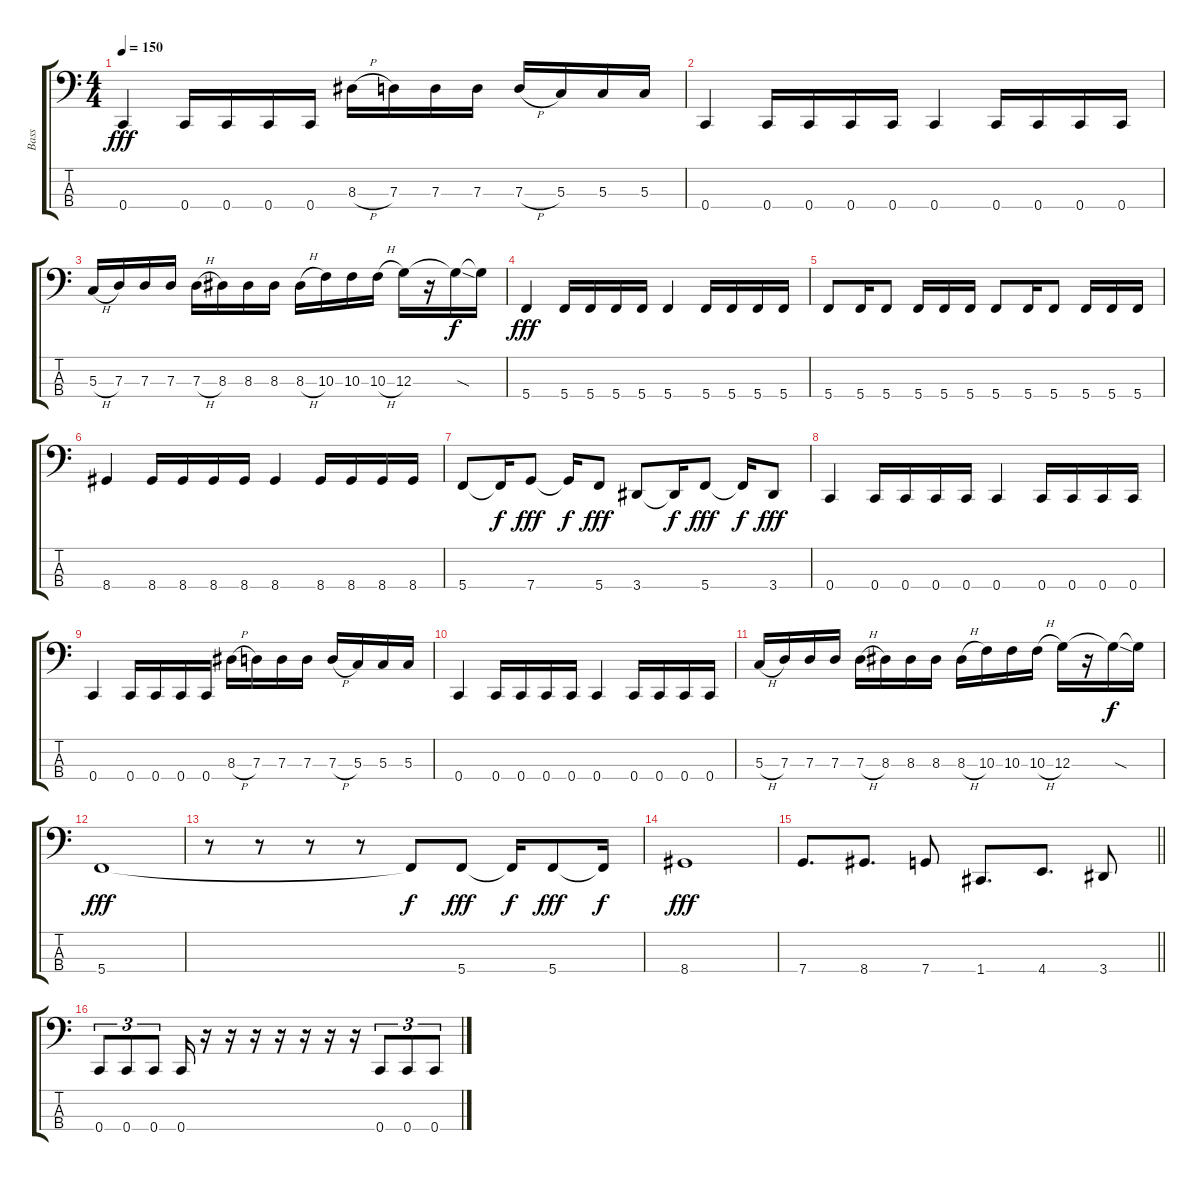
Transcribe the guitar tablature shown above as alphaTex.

\track ("Bass" "Bass") {instrument electricbasspick}
\staff {score tabs}
\tuning (F2 C2 G1 C1) {hide}
\ts (4 4)
\tempo 150
\clef f4
\ks c
0.4.4{dy fff} 0.4.16 0.4.16 0.4.16 0.4.16 8.3{h}.16 7.3.16 7.3.16 7.3.16 7.3{h}.16 5.3.16 5.3.16 5.3.16 |
0.4.4 0.4.16 0.4.16 0.4.16 0.4.16 0.4.4 0.4.16 0.4.16 0.4.16 0.4.16 |
5.3{h}.16 7.3.16 7.3.16 7.3.16 7.3{h}.16 8.3.16 8.3.16 8.3.16 8.3{h}.16 10.3.16 10.3.16 10.3{h}.16 12.3.16 r.16 12.3{sod t}.16{dy f} 12.3{t}.16 |
5.4.4{dy fff} 5.4.16 5.4.16 5.4.16 5.4.16 5.4.4 5.4.16 5.4.16 5.4.16 5.4.16 |
5.4.8 5.4.16 5.4.8 5.4.16 5.4.16 5.4.16 5.4.8 5.4.16 5.4.8 5.4.16 5.4.16 5.4.16 |
8.4.4 8.4.16 8.4.16 8.4.16 8.4.16 8.4.4 8.4.16 8.4.16 8.4.16 8.4.16 |
5.4.8 5.4{t}.16{dy f} 7.4.8{dy fff} 7.4{t}.16{dy f} 5.4.8{dy fff} 3.4.8 3.4{t}.16{dy f} 5.4.8{dy fff} 5.4{t}.16{dy f} 3.4.8{dy fff} |
0.4.4 0.4.16 0.4.16 0.4.16 0.4.16 0.4.4 0.4.16 0.4.16 0.4.16 0.4.16 |
0.4.4 0.4.16 0.4.16 0.4.16 0.4.16 8.3{h}.16 7.3.16 7.3.16 7.3.16 7.3{h}.16 5.3.16 5.3.16 5.3.16 |
0.4.4 0.4.16 0.4.16 0.4.16 0.4.16 0.4.4 0.4.16 0.4.16 0.4.16 0.4.16 |
5.3{h}.16 7.3.16 7.3.16 7.3.16 7.3{h}.16 8.3.16 8.3.16 8.3.16 8.3{h}.16 10.3.16 10.3.16 10.3{h}.16 12.3.16 r.16 12.3{sod t}.16{dy f} 12.3{t}.16 |
5.4.1{dy fff} |
r.8 r.8 r.8 r.8 5.4{t}.8{dy f} 5.4.8{dy fff} 5.4{t}.16{dy f} 5.4.8{dy fff} 5.4{t}.16{dy f} |
8.4.1{dy fff} |
\barLineRight lightlight
7.4.8{d} 8.4.8{d} 7.4.8 1.4.8{d} 4.4.8{d} 3.4.8 |
\section ("" "")
0.4.8{tu (3 2)} 0.4.8{tu (3 2)} 0.4.8{tu (3 2)} 0.4.16 r.16 r.16 r.16 r.16 r.16 r.16 r.16 0.4.8{tu (3 2)} 0.4.8{tu (3 2)} 0.4.8{tu (3 2)}
